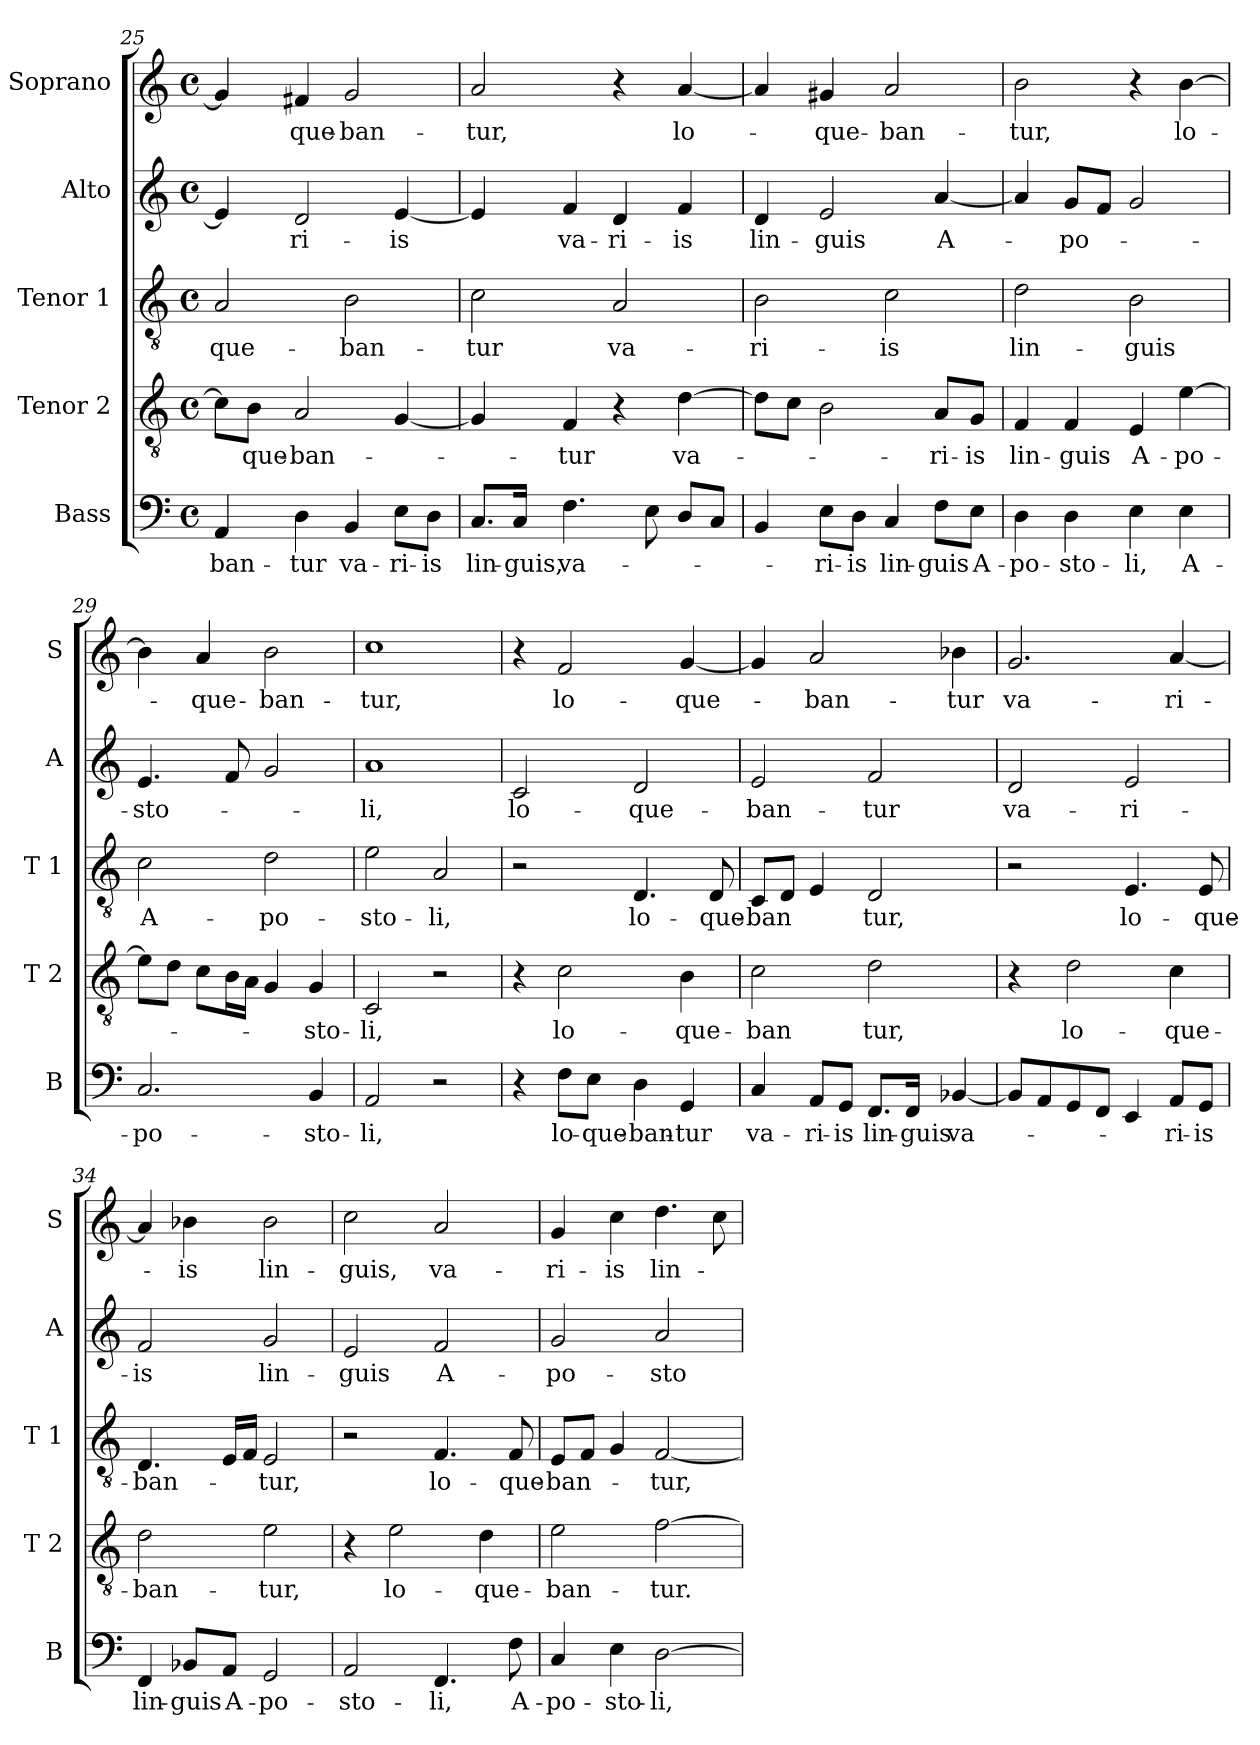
**kern	**text	**kern	**text	**kern	**text	**kern	**text	**kern	**text
*part5	*part5	*part4	*part4	*part3	*part3	*part2	*part2	*part1	*part1
*staff5	*staff5	*staff4	*staff4	*staff3	*staff3	*staff2	*staff2	*staff1	*staff1
*I"Bass	*	*I"Tenor 2	*	*I"Tenor 1	*	*I"Alto	*	*I"Soprano	*
*I'B	*	*I'T 2	*	*I'T 1	*	*I'A	*	*I'S	*
*clefF4	*	*clefGv2	*	*clefGv2	*	*clefG2	*	*clefG2	*
*k[]	*	*k[]	*	*k[]	*	*k[]	*	*k[]	*
*C:	*	*C:	*	*C:	*	*C:	*	*C:	*
*M4/4	*	*M4/4	*	*M4/4	*	*M4/4	*	*M4/4	*
*met(c)	*	*met(c)	*	*met(c)	*	*met(c)	*	*met(c)	*
=25	=25	=25	=25	=25	=25	=25	=25	=25	=25
4AA/	-ban-	8c\L]	.	2A/	-que-	4e/]	.	4g/]	.
.	.	8B\J	-que-	.	.	.	.	.	.
4D\	-tur	2A/	-ban-	.	.	2d/	-ri-	4f#X/	-que-
4BB/	va-	.	.	2B\	-ban-	.	.	2g/	-ban-
8E\L	-ri-	[4G/	.	.	.	[4e/	-is	.	.
8D\J	-is	.	.	.	.	.	.	.	.
=26	=26	=26	=26	=26	=26	=26	=26	=26	=26
8.C/L	lin-	4G/]	.	2c\	-tur	4e/]	.	2a/	-tur,
16C/Jk	-guis,	.	.	.	.	.	.	.	.
4.F\	va-	4F/	-tur	.	.	4f/	va-	.	.
.	.	4r	.	2A/	va-	4d/	-ri-	4r	.
8E\	.	.	.	.	.	.	.	.	.
8D/L	.	[4d\	va-	.	.	4f/	-is	[4a/	lo-
8C/J	.	.	.	.	.	.	.	.	.
!!LO:PB:g=z
=27	=27	=27	=27	=27	=27	=27	=27	=27	=27
4BB/	.	8d\L]	.	2B\	-ri-	4d/	lin-	4a/]	.
.	.	8c\J	.	.	.	.	.	.	.
8E\L	-ri-	2B\	.	.	.	2e/	-guis	4g#X/	-que-
8D\J	-is	.	.	.	.	.	.	.	.
4C/	lin-	.	.	2c\	-is	.	.	2a/	-ban-
8F\L	-guis	8A/L	-ri-	.	.	[4a/	A-	.	.
8E\J	A-	8G/J	-is	.	.	.	.	.	.
=28	=28	=28	=28	=28	=28	=28	=28	=28	=28
4D\	-po-	4F/	lin-	2d\	lin-	4a/]	.	2b\	-tur,
4D\	-sto-	4F/	-guis	.	.	8g/L	-po-	.	.
.	.	.	.	.	.	8f/J	.	.	.
4E\	-li,	4E/	A-	2B\	-guis	2g/	.	4r	.
4E\	A-	[4e\	-po-	.	.	.	.	[4b\	lo-
=29	=29	=29	=29	=29	=29	=29	=29	=29	=29
2.C/	-po-	8e\L]	.	2c\	A-	4.e/	-sto-	4b\]	.
.	.	8d\J	.	.	.	.	.	.	.
.	.	8c\L	.	.	.	.	.	4a/	-que-
.	.	16B\L	.	.	.	8f/	.	.	.
.	.	16A\JJ	.	.	.	.	.	.	.
.	.	4G/	.	2d\	-po-	2g/	.	2b\	-ban-
4BB/	-sto-	4G/	-sto-	.	.	.	.	.	.
=30	=30	=30	=30	=30	=30	=30	=30	=30	=30
2AA/	-li,	2C/	-li,	2e\	-sto-	1a	-li,	1cc	-tur,
2r	.	2r	.	2A/	-li,	.	.	.	.
=31	=31	=31	=31	=31	=31	=31	=31	=31	=31
4r	.	4r	.	2r	.	2c/	lo-	4r	.
8F\L	lo-	2c\	lo-	.	.	.	.	2f/	lo-
8E\J	-que-	.	.	.	.	.	.	.	.
4D\	-ban-	.	.	4.D/	lo-	2d/	-que-	.	.
4GG/	-tur	4B\	-que-	.	.	.	.	[4g/	-que-
.	.	.	.	8D/	-que-	.	.	.	.
!!LO:LB:g=z
=32	=32	=32	=32	=32	=32	=32	=32	=32	=32
4C/	va-	2c\	-ban	8C/L	-ban	2e/	-ban-	4g/]	.
.	.	.	.	8D/J	.	.	.	.	.
8AA/L	-ri-	.	.	4E/	.	.	.	2a/	-ban-
8GG/J	-is	.	.	.	.	.	.	.	.
8.FF/L	lin-	2d\	tur,	2D/	tur,	2f/	-tur	.	.
16FF/Jk	-guis	.	.	.	.	.	.	.	.
[4BB-X/	va-	.	.	.	.	.	.	4b-X\	-tur
=33	=33	=33	=33	=33	=33	=33	=33	=33	=33
8BB-/L]	.	4r	.	2r	.	2d/	va-	2.g/	va-
8AA/	.	.	.	.	.	.	.	.	.
8GG/	.	2d\	lo-	.	.	.	.	.	.
8FF/J	.	.	.	.	.	.	.	.	.
4EE/	.	.	.	4.E/	lo-	2e/	-ri-	.	.
8AA/L	-ri-	4c\	-que-	.	.	.	.	[4a/	-ri-
8GG/J	-is	.	.	8E/	-que-	.	.	.	.
=34	=34	=34	=34	=34	=34	=34	=34	=34	=34
4FF/	lin-	2d\	-ban-	4.D/	-ban-	2f/	-is	4a/]	.
8BB-X/L	-guis	.	.	.	.	.	.	4b-X\	-is
8AA/J	A-	.	.	16E/LL	.	.	.	.	.
.	.	.	.	16F/JJ	.	.	.	.	.
2GG/	-po-	2e\	-tur,	2E/	-tur,	2g/	lin-	2b-\	lin-
=35	=35	=35	=35	=35	=35	=35	=35	=35	=35
2AA/	-sto-	4r	.	2r	.	2e/	-guis	2cc\	-guis,
.	.	2e\	lo-	.	.	.	.	.	.
4.FF/	-li,	.	.	4.F/	lo-	2f/	A-	2a/	va-
.	.	4d\	-que-	.	.	.	.	.	.
8F\	A-	.	.	8F/	-que-	.	.	.	.
!!LO:PB:g=z
=36	=36	=36	=36	=36	=36	=36	=36	=36	=36
4C/	-po-	2e\	-ban-	8E/L	-ban-	2g/	-po-	4g/	-ri-
.	.	.	.	8F/J	.	.	.	.	.
4E\	-sto-	.	.	4G/	.	.	.	4cc\	-is
[2D\	-li,	[2f\	-tur.	[2F/	-tur,	2a/	-sto-	4.dd\	lin-
.	.	.	.	.	.	.	.	8cc\	.
=	=	=	=	=	=	=	=	=	=
*-	*-	*-	*-	*-	*-	*-	*-	*-	*-
